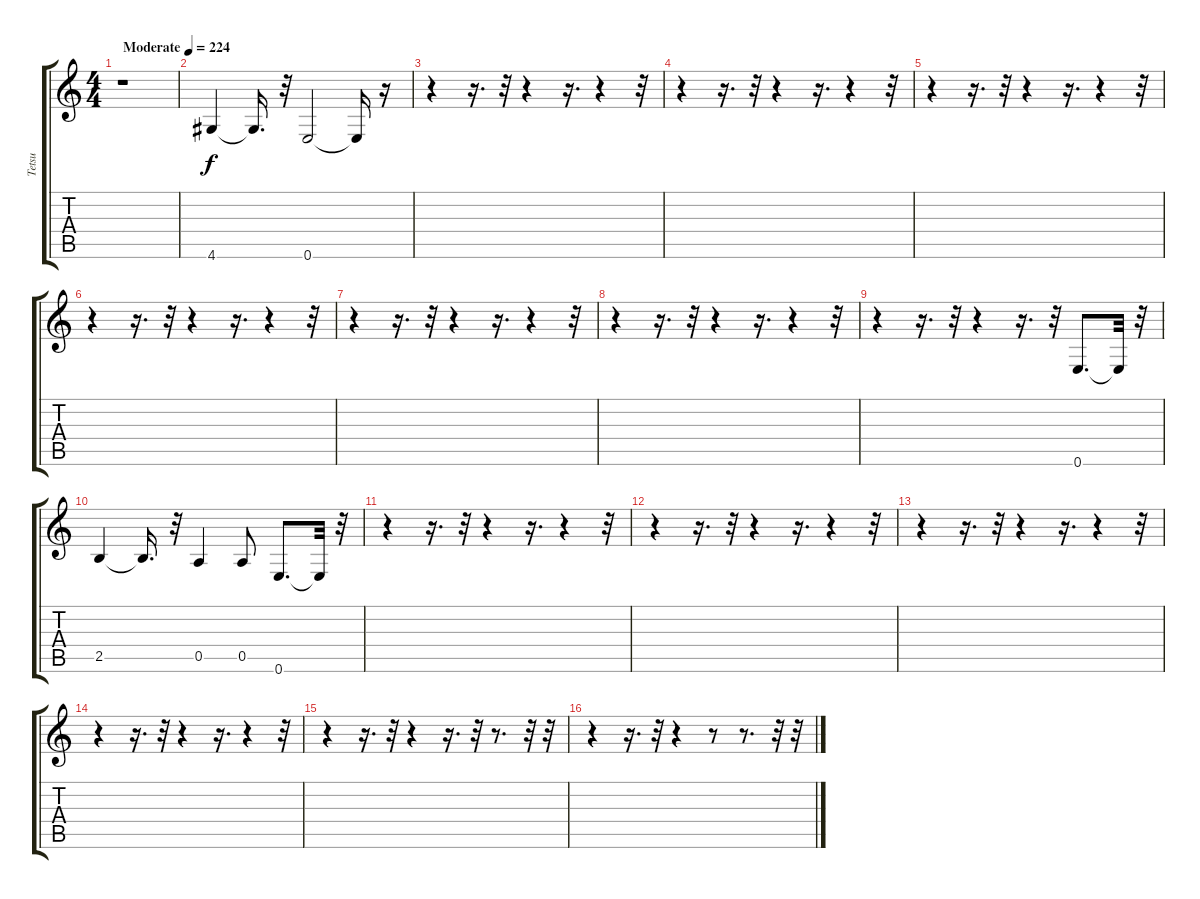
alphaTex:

\track ("Tetsu" "Tetsu") {instrument electricbasspick}
\staff {score tabs}
\tuning (E4 B3 G3 D3 A2 E2) {hide}
\ts (4 4)
\tempo (224 "Moderate")
\clef g2
\ks c
r.1{dy f instrument electricbasspick} |
4.6.4 4.6{t}.16{d} r.32 0.6.2 0.6{t}.16 r.16 |
r.4 r.16{d} r.32 r.4 r.16{d} r.4 r.32 |
r.4 r.16{d} r.32 r.4 r.16{d} r.4 r.32 |
r.4 r.16{d} r.32 r.4 r.16{d} r.4 r.32 |
r.4 r.16{d} r.32 r.4 r.16{d} r.4 r.32 |
r.4 r.16{d} r.32 r.4 r.16{d} r.4 r.32 |
r.4 r.16{d} r.32 r.4 r.16{d} r.4 r.32 |
r.4 r.16{d} r.32 r.4 r.16{d} r.32 0.6.8{d} 0.6{t}.32 r.32 |
2.5.4 2.5{t}.16{d} r.32 0.5.4 0.5.8 0.6.8{d} 0.6{t}.32 r.32 |
r.4 r.16{d} r.32 r.4 r.16{d} r.4 r.32 |
r.4 r.16{d} r.32 r.4 r.16{d} r.4 r.32 |
r.4 r.16{d} r.32 r.4 r.16{d} r.4 r.32 |
r.4 r.16{d} r.32 r.4 r.16{d} r.4 r.32 |
r.4 r.16{d} r.32 r.4 r.16{d} r.32 r.8{d} r.32 r.32 |
r.4 r.16{d} r.32 r.4 r.8 r.8{d} r.32 r.32
